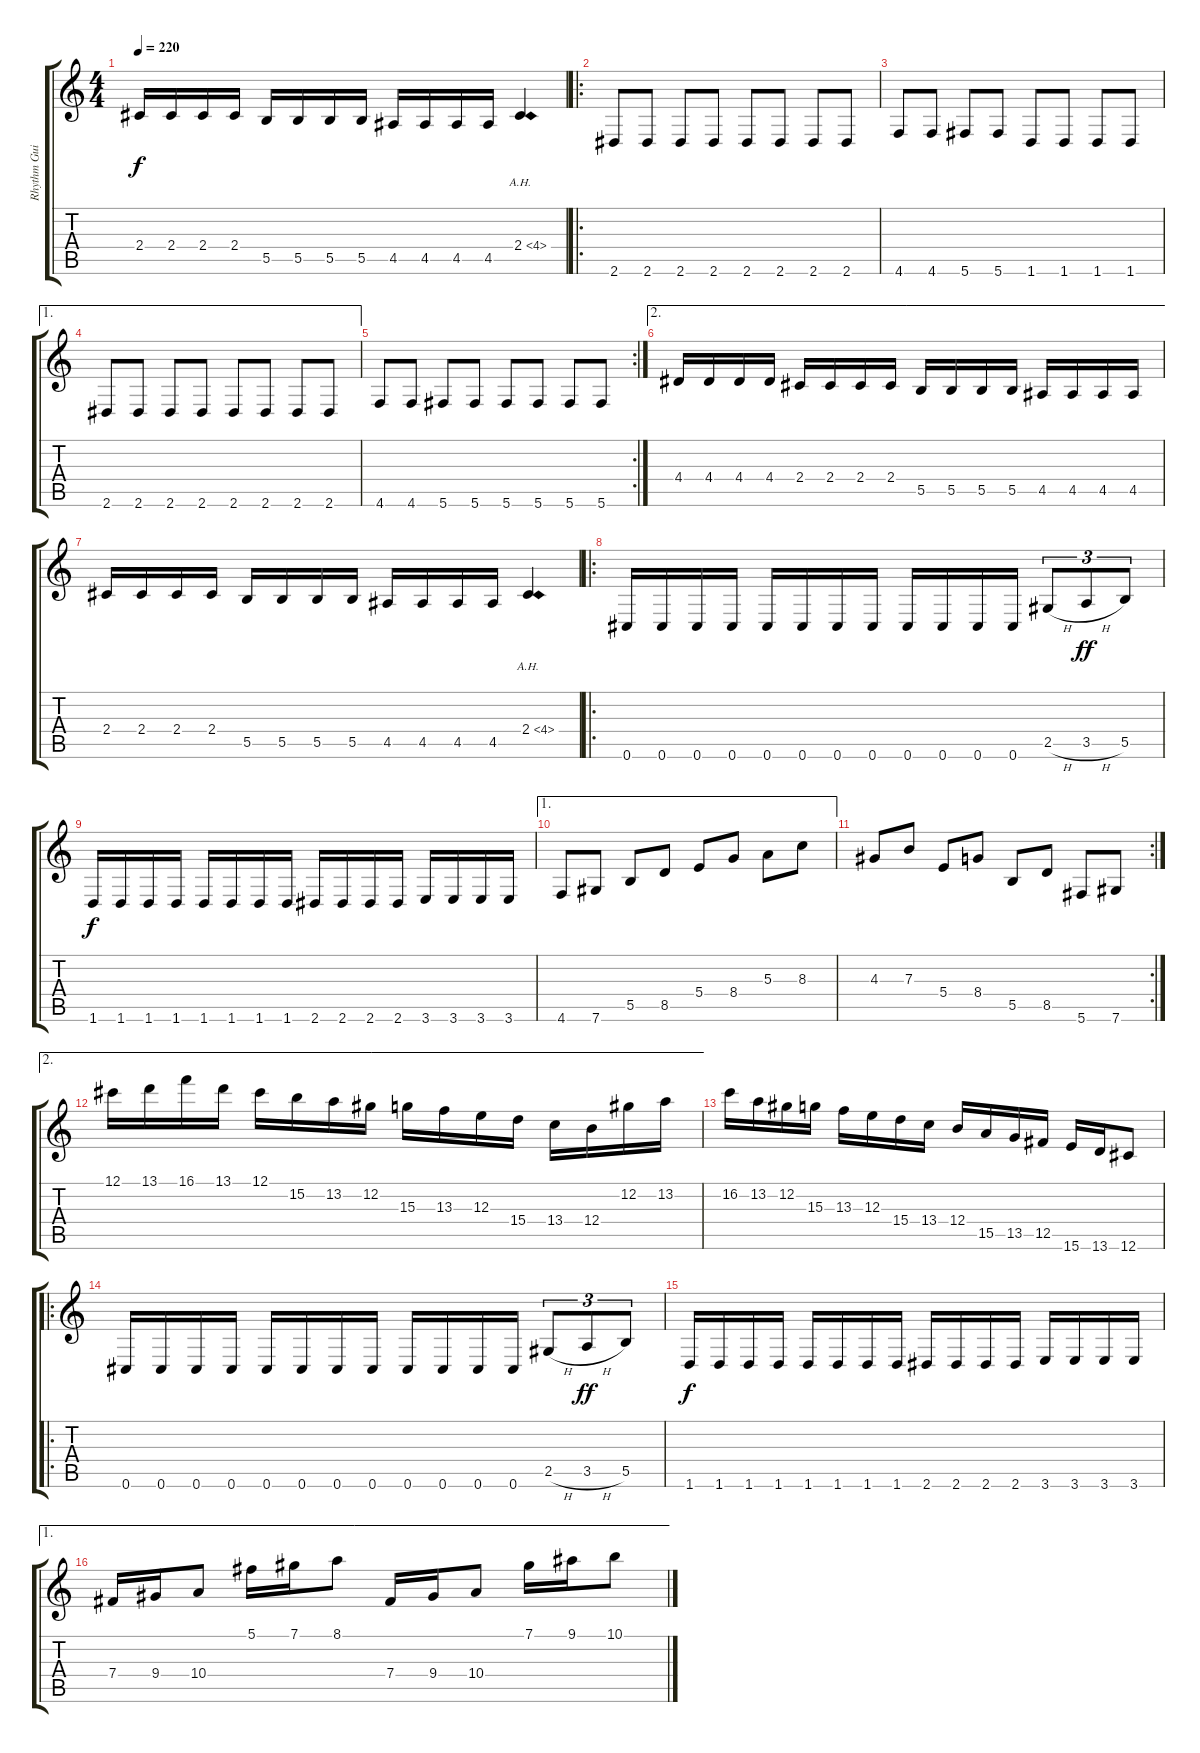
\track ("Rhythm Guitar" "Rhythm Gui") {instrument overdrivenguitar}
\staff {score tabs}
\tuning (Db4 Ab3 E3 B2 Gb2 Db2) {hide}
\ts (4 4)
\tempo 220
\clef g2
\ks c
2.4.16{dy f} 2.4.16 2.4.16 2.4.16 5.5.16 5.5.16 5.5.16 5.5.16 4.5.16 4.5.16 4.5.16 4.5.16 2.4{be (hold 0 0 60 0) ah 2}.4 |
\ro
2.6.8 2.6.8 2.6.8 2.6.8 2.6.8 2.6.8 2.6.8 2.6.8 |
4.6.8 4.6.8 5.6.8 5.6.8 1.6.8 1.6.8 1.6.8 1.6.8 |
\ae 1
2.6.8 2.6.8 2.6.8 2.6.8 2.6.8 2.6.8 2.6.8 2.6.8 |
\rc 2
4.6.8 4.6.8 5.6.8 5.6.8 5.6.8 5.6.8 5.6.8 5.6.8 |
\ae 2
4.4.16 4.4.16 4.4.16 4.4.16 2.4.16 2.4.16 2.4.16 2.4.16 5.5.16 5.5.16 5.5.16 5.5.16 4.5.16 4.5.16 4.5.16 4.5.16 |
2.4.16 2.4.16 2.4.16 2.4.16 5.5.16 5.5.16 5.5.16 5.5.16 4.5.16 4.5.16 4.5.16 4.5.16 2.4{be (hold 0 0 60 0) ah 2}.4 |
\ro
0.6.16 0.6.16 0.6.16 0.6.16 0.6.16 0.6.16 0.6.16 0.6.16 0.6.16 0.6.16 0.6.16 0.6.16 2.5{h}.8{tu (3 2)} 3.5{h}.8{tu (3 2) dy ff} 5.5.8{tu (3 2)} |
1.6.16{dy f} 1.6.16 1.6.16 1.6.16 1.6.16 1.6.16 1.6.16 1.6.16 2.6.16 2.6.16 2.6.16 2.6.16 3.6.16 3.6.16 3.6.16 3.6.16 |
\ae 1
4.6.8 7.6.8 5.5.8 8.5.8 5.4.8 8.4.8 5.3.8 8.3.8 |
\rc 2
4.3.8 7.3.8 5.4.8 8.4.8 5.5.8 8.5.8 5.6.8 7.6.8 |
\ae 2
12.1.16 13.1.16 16.1.16 13.1.16 12.1.16 15.2.16 13.2.16 12.2.16 15.3.16 13.3.16 12.3.16 15.4.16 13.4.16 12.4.16 12.2.16 13.2.16 |
16.2.16 13.2.16 12.2.16 15.3.16 13.3.16 12.3.16 15.4.16 13.4.16 12.4.16 15.5.16 13.5.16 12.5.16 15.6.16 13.6.16 12.6.8 |
\ro
0.6.16 0.6.16 0.6.16 0.6.16 0.6.16 0.6.16 0.6.16 0.6.16 0.6.16 0.6.16 0.6.16 0.6.16 2.5{h}.8{tu (3 2)} 3.5{h}.8{tu (3 2) dy ff} 5.5.8{tu (3 2)} |
1.6.16{dy f} 1.6.16 1.6.16 1.6.16 1.6.16 1.6.16 1.6.16 1.6.16 2.6.16 2.6.16 2.6.16 2.6.16 3.6.16 3.6.16 3.6.16 3.6.16 |
\ae 1
7.4.16 9.4.16 10.4.8 5.1.16 7.1.16 8.1.8 7.4.16 9.4.16 10.4.8 7.1.16 9.1.16 10.1.8
